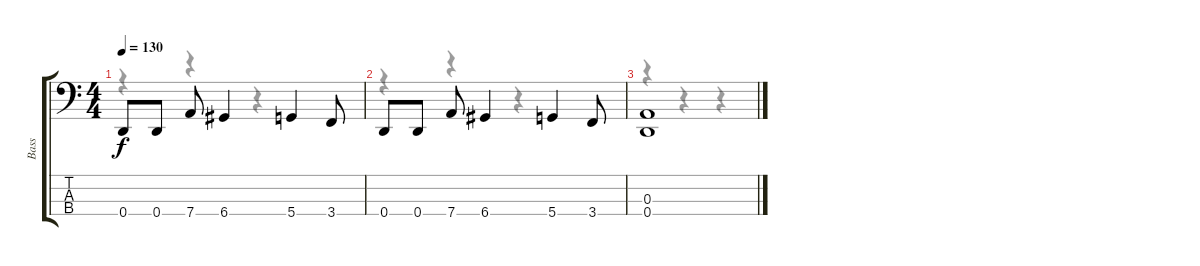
\track ("Bass" "Bass") {instrument electricbasspick}
\staff {score tabs}
\tuning (G2 D2 A1 D1) {hide}
\voice
\ts (4 4)
\tempo 130
\clef f4
\ks c
0.4.8{dy f} 0.4.8 7.4.8 6.4.4 5.4.4 3.4.8 |
0.4.8 0.4.8 7.4.8 6.4.4 5.4.4 3.4.8 |
(0.3 0.4).1
\voice
\clef f4
\ottava regular
\simile none
\ks c
r.4{dy f} r.4 r.4 |
r.4 r.4 r.4 |
r.4 r.4 r.4
